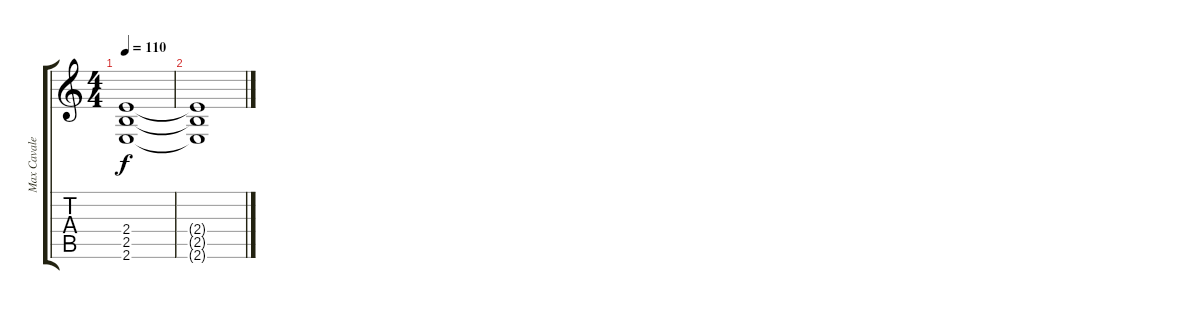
\track ("Max Cavalera" "Max Cavale") {instrument distortionguitar}
\staff {score tabs}
\tuning (E4 B3 G3 D3 A2 D2) {hide}
\ts (4 4)
\tempo 110
\clef g2
\ks c
(2.4{t} 2.5{t} 2.6{t}).1{dy f} |
(2.4{t} 2.5{t} 2.6{t}).1
